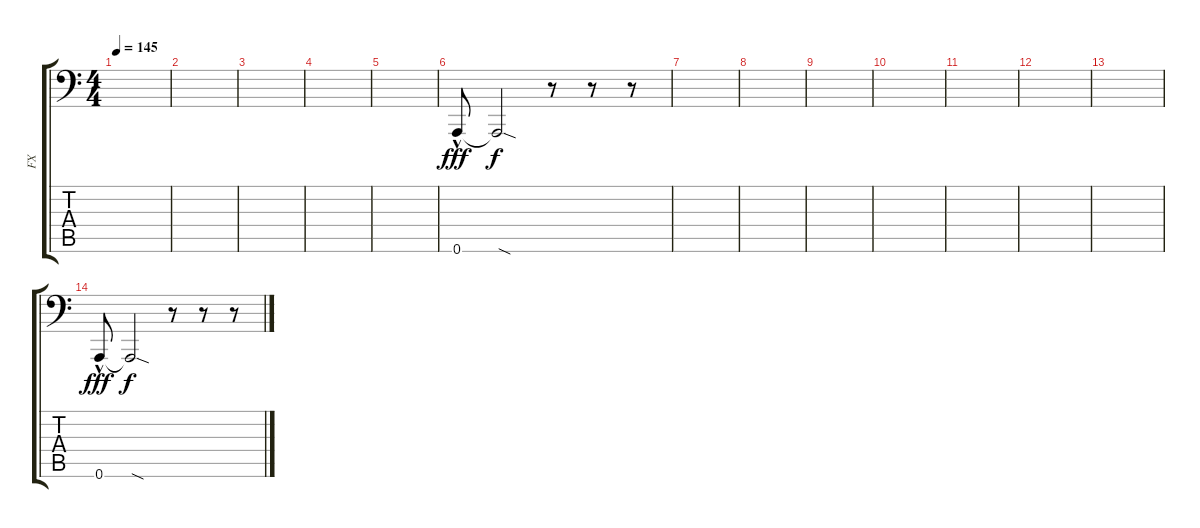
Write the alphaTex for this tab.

\track ("FX" "FX") {instrument ocarina}
\staff {score tabs}
\tuning (B3 Gb3 D3 A2 E2 A1) {hide}
\ts (4 4)
\tempo 145
\clef f4
\ks c
|
|
|
|
|
0.6{hac}.8{dy fff} 0.6{sod t}.2{dy f} r.8 r.8 r.8 |
|
|
|
|
|
|
|
0.6{hac}.8{dy fff} 0.6{sod t}.2{dy f} r.8 r.8 r.8
